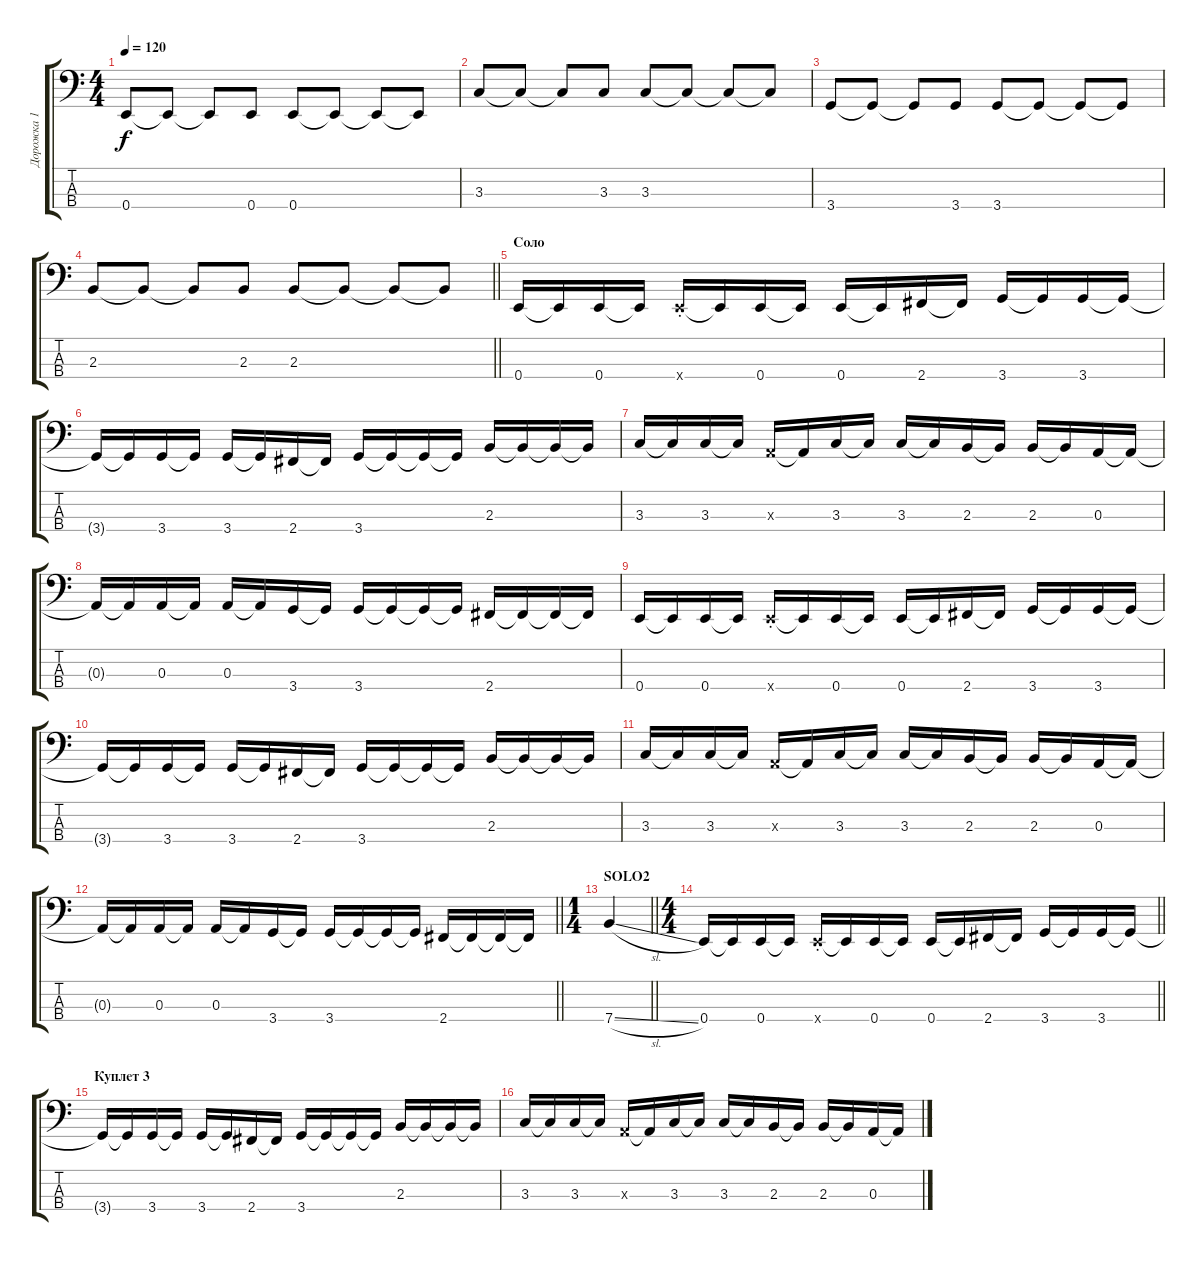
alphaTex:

\track ("Дорожка 1" "Дорожка 1") {instrument slapbass1}
\staff {score tabs}
\tuning (G2 D2 A1 E1) {hide}
\ts (4 4)
\tempo 120
\clef f4
\ks c
0.4.8{dy f} 0.4{t}.8 0.4{t}.8 0.4.8 0.4.8 0.4{t}.8 0.4{t}.8 0.4{t}.8 |
3.3.8 3.3{t}.8 3.3{t}.8 3.3.8 3.3.8 3.3{t}.8 3.3{t}.8 3.3{t}.8 |
3.4.8 3.4{t}.8 3.4{t}.8 3.4.8 3.4.8 3.4{t}.8 3.4{t}.8 3.4{t}.8 |
\barLineRight lightlight
2.3.8 2.3{t}.8 2.3{t}.8 2.3.8 2.3.8 2.3{t}.8 2.3{t}.8 2.3{t}.8 |
\section ("" "Соло")
0.4.16 0.4{t}.16 0.4.16 0.4{t}.16 0.4{st x}.16 0.4{t}.16 0.4.16 0.4{t}.16 0.4.16 0.4{t}.16 2.4.16 2.4{t}.16 3.4.16 3.4{t}.16 3.4.16 3.4{t}.16 |
3.4{t}.16 3.4{t}.16 3.4.16 3.4{t}.16 3.4.16 3.4{t}.16 2.4.16 2.4{t}.16 3.4.16 3.4{t}.16 3.4{t}.16 3.4{t}.16 2.3.16 2.3{t}.16 2.3{t}.16 2.3{t}.16 |
3.3.16 3.3{t}.16 3.3.16 3.3{t}.16 0.3{x}.16 0.3{t}.16 3.3.16 3.3{t}.16 3.3.16 3.3{t}.16 2.3.16 2.3{t}.16 2.3.16 2.3{t}.16 0.3.16 0.3{t}.16 |
0.3{t}.16 0.3{t}.16 0.3.16 0.3{t}.16 0.3.16 0.3{t}.16 3.4.16 3.4{t}.16 3.4.16 3.4{t}.16 3.4{t}.16 3.4{t}.16 2.4.16 2.4{t}.16 2.4{t}.16 2.4{t}.16 |
0.4.16 0.4{t}.16 0.4.16 0.4{t}.16 0.4{st x}.16 0.4{t}.16 0.4.16 0.4{t}.16 0.4.16 0.4{t}.16 2.4.16 2.4{t}.16 3.4.16 3.4{t}.16 3.4.16 3.4{t}.16 |
3.4{t}.16 3.4{t}.16 3.4.16 3.4{t}.16 3.4.16 3.4{t}.16 2.4.16 2.4{t}.16 3.4.16 3.4{t}.16 3.4{t}.16 3.4{t}.16 2.3.16 2.3{t}.16 2.3{t}.16 2.3{t}.16 |
3.3.16 3.3{t}.16 3.3.16 3.3{t}.16 0.3{x}.16 0.3{t}.16 3.3.16 3.3{t}.16 3.3.16 3.3{t}.16 2.3.16 2.3{t}.16 2.3.16 2.3{t}.16 0.3.16 0.3{t}.16 |
\barLineRight lightlight
0.3{t}.16 0.3{t}.16 0.3.16 0.3{t}.16 0.3.16 0.3{t}.16 3.4.16 3.4{t}.16 3.4.16 3.4{t}.16 3.4{t}.16 3.4{t}.16 2.4.16 2.4{t}.16 2.4{t}.16 2.4{t}.16 |
\ts (1 4)
\section ("" "SOLO2")
\barLineRight lightlight
7.4{sl}.4 |
\ts (4 4)
\barLineRight lightlight
0.4.16 0.4{t}.16 0.4.16 0.4{t}.16 0.4{st x}.16 0.4{t}.16 0.4.16 0.4{t}.16 0.4.16 0.4{t}.16 2.4.16 2.4{t}.16 3.4.16 3.4{t}.16 3.4.16 3.4{t}.16 |
\section ("" "Куплет 3")
3.4{t}.16 3.4{t}.16 3.4.16 3.4{t}.16 3.4.16 3.4{t}.16 2.4.16 2.4{t}.16 3.4.16 3.4{t}.16 3.4{t}.16 3.4{t}.16 2.3.16 2.3{t}.16 2.3{t}.16 2.3{t}.16 |
3.3.16 3.3{t}.16 3.3.16 3.3{t}.16 0.3{x}.16 0.3{t}.16 3.3.16 3.3{t}.16 3.3.16 3.3{t}.16 2.3.16 2.3{t}.16 2.3.16 2.3{t}.16 0.3.16 0.3{t}.16
